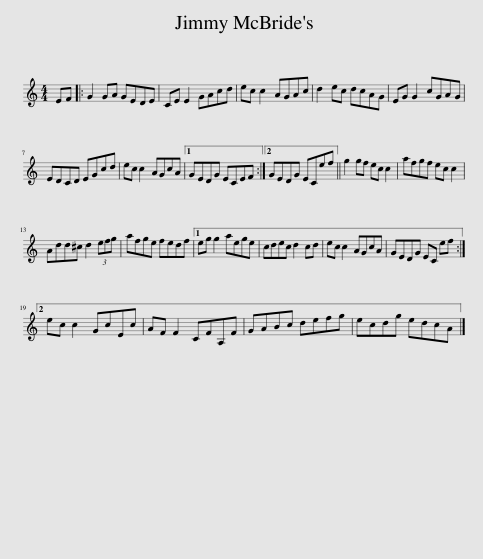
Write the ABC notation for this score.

X:1
L:1/8
M:4/4
I:linebreak $
K:C
V:1 treble
V:1
 EF |: G2 GA GEDE | CE E2 GAcd | ec c2 AGAc | d2 ec dcAG | %5
 EG G2 cGAG |$ EDCD EGcd | ec c2 AGcA |1 GEDG ECEF :|2 GEDG ECef || %10
 g2 gf ec c2 | afgf ec c2 |$ Add^c d2 (3efg | afge fedf |1 eg g2 aege | %15
 cdec d2 cd | ec c2 AGcA | GEDG EC ef :|2$ ec c2 GcEc | AF F2 CFA,F | %20
 GABc defg | ecdg edcA |] %22
